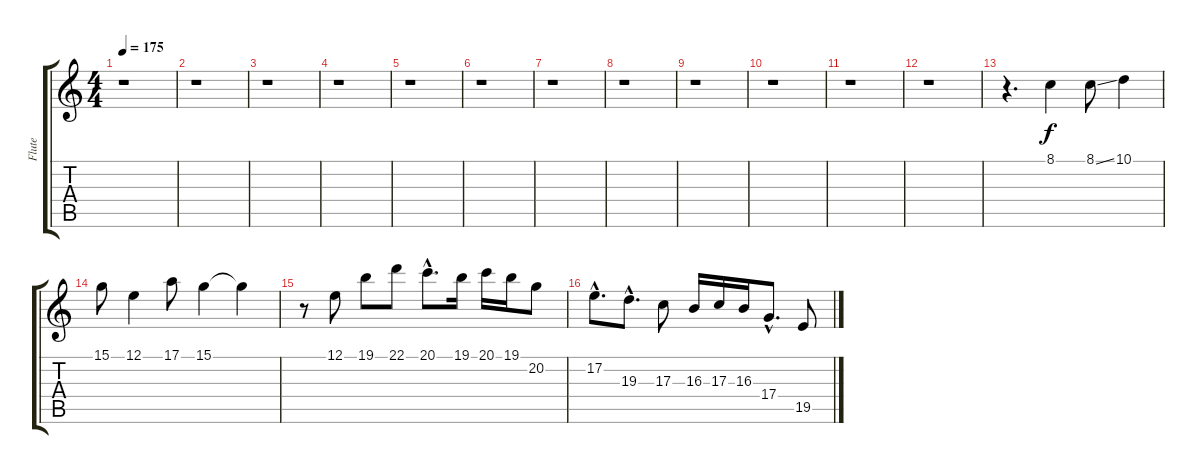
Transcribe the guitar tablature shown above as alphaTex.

\track ("Flute" "Flute") {instrument flute}
\staff {score tabs}
\tuning (E4 B3 G3 D3 A2 E2) {hide}
\ts (4 4)
\tempo 175
\clef g2
\ks c
r.1{dy f} |
r.1 |
r.1 |
r.1 |
r.1 |
r.1 |
r.1 |
r.1 |
r.1 |
r.1 |
r.1 |
r.1 |
r.4{d volume 12} 8.1.4 8.1{ss}.8 10.1.4 |
15.1.8 12.1.4 17.1.8 15.1.4 15.1{t}.4 |
r.8 12.1.8 19.1.8 22.1.8 20.1{hac}.8{d} 19.1.16 20.1.16 19.1.16 20.2.8 |
17.2{hac}.8{d} 19.3{hac}.8{d} 17.3.8 16.3.16 17.3.16 16.3.16 17.4{hac}.8{d} 19.5.8
